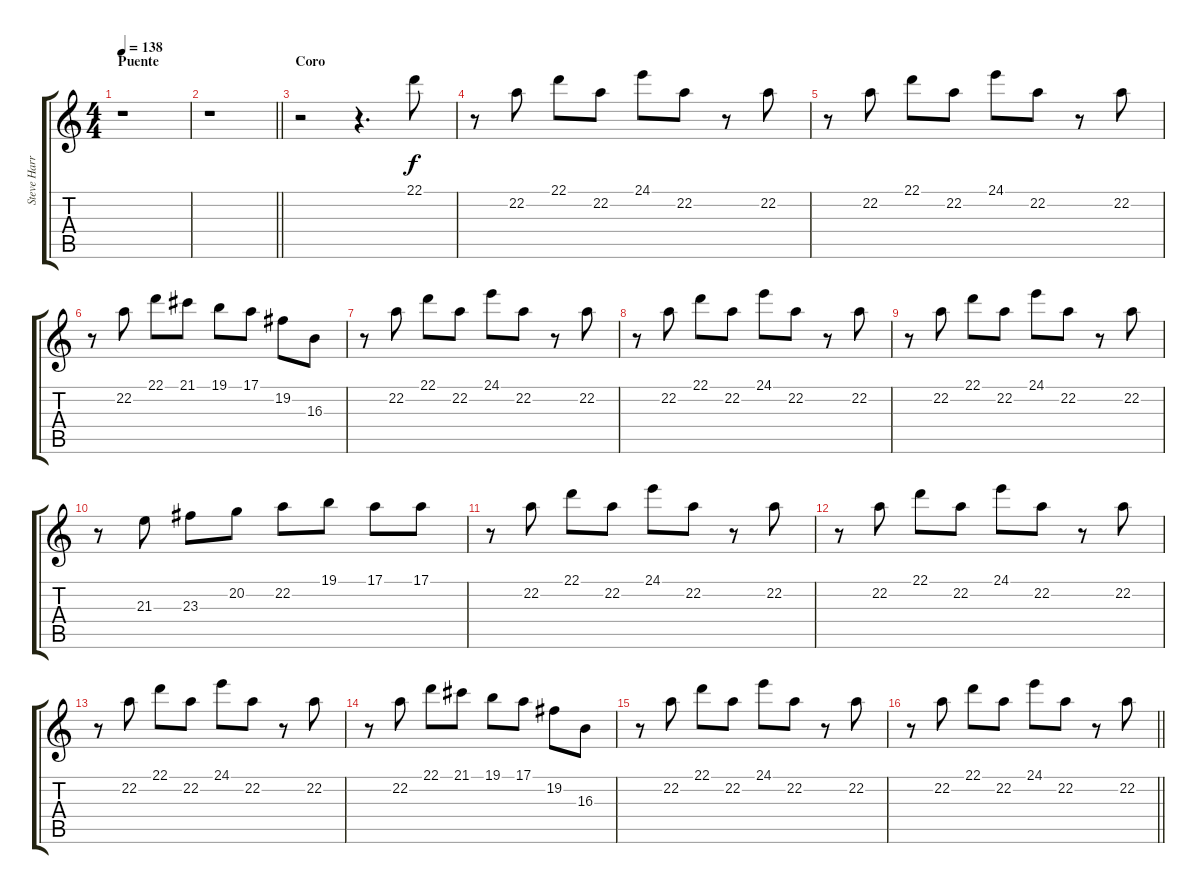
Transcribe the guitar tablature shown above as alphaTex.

\track ("Steve Harris (Sintetizador)" "Steve Harr") {instrument stringensemble1}
\staff {score tabs}
\tuning (E4 B3 G3 D3 A2 E2) {hide}
\ts (4 4)
\section ("" "Puente")
\tempo 138
\clef g2
\ks c
r.1{dy f} |
\barLineRight lightlight
r.1 |
\section ("" "Coro")
r.2 r.4{d} 22.1.8 |
r.8 22.2.8 22.1.8 22.2.8 24.1.8 22.2.8 r.8 22.2.8 |
r.8 22.2.8 22.1.8 22.2.8 24.1.8 22.2.8 r.8 22.2.8 |
r.8 22.2.8 22.1.8 21.1.8 19.1.8 17.1.8 19.2.8 16.3.8 |
r.8 22.2.8 22.1.8 22.2.8 24.1.8 22.2.8 r.8 22.2.8 |
r.8 22.2.8 22.1.8 22.2.8 24.1.8 22.2.8 r.8 22.2.8 |
r.8 22.2.8 22.1.8 22.2.8 24.1.8 22.2.8 r.8 22.2.8 |
r.8 21.3.8 23.3.8 20.2.8 22.2.8 19.1.8 17.1.8 17.1.8 |
r.8 22.2.8 22.1.8 22.2.8 24.1.8 22.2.8 r.8 22.2.8 |
r.8 22.2.8 22.1.8 22.2.8 24.1.8 22.2.8 r.8 22.2.8 |
r.8 22.2.8 22.1.8 22.2.8 24.1.8 22.2.8 r.8 22.2.8 |
r.8 22.2.8 22.1.8 21.1.8 19.1.8 17.1.8 19.2.8 16.3.8 |
r.8 22.2.8 22.1.8 22.2.8 24.1.8 22.2.8 r.8 22.2.8 |
\barLineRight lightlight
r.8 22.2.8 22.1.8 22.2.8 24.1.8 22.2.8 r.8 22.2.8
